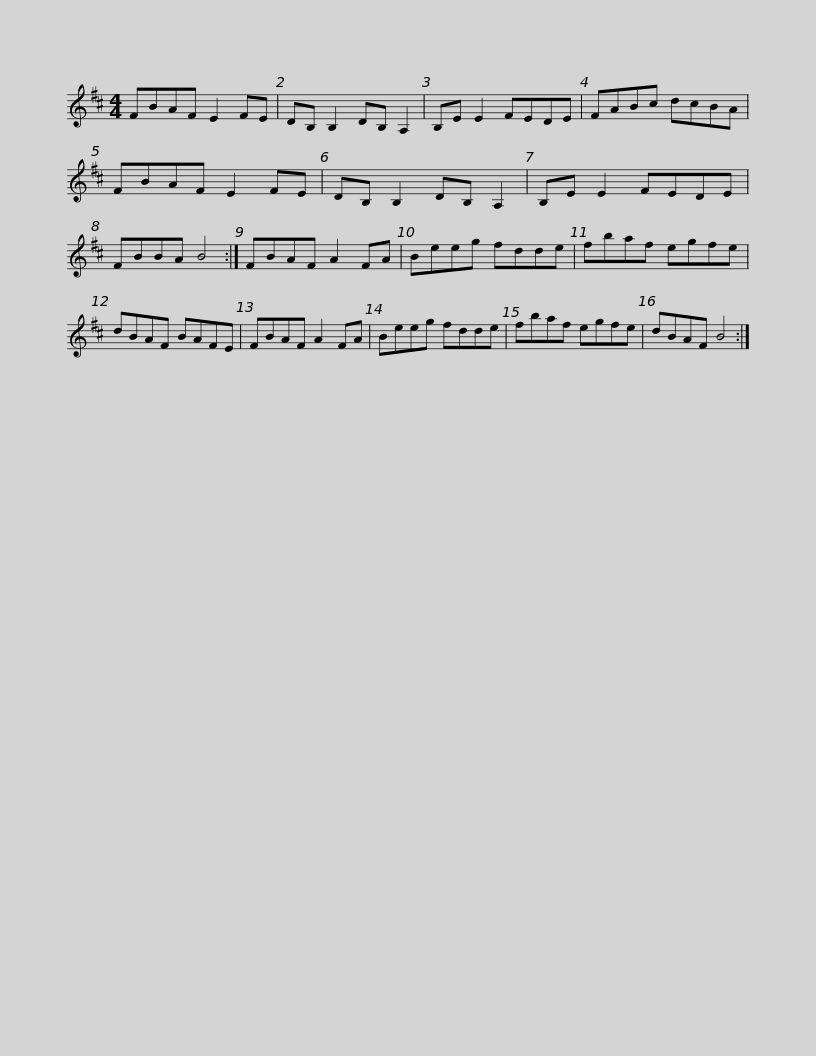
X:1
L:1/8
M:4/4
I:linebreak $
K:Bmin
V:1 treble
V:1
 FBAF E2 FE | DB, B,2 DB, A,2 | B,E E2 FEDE | FABc dcBA | FBAF E2 FE | %5
 DB, B,2 DB, A,2 |$ B,E E2 FEDE | FBBA B4 :| FBAF A2 FA | Beeg fdde | %10
 fbaf egfe | dBAF BAFE |$ FBAF A2 FA | Beeg fdde | fbaf egfe | %15
 dBAF B4 :| %16
